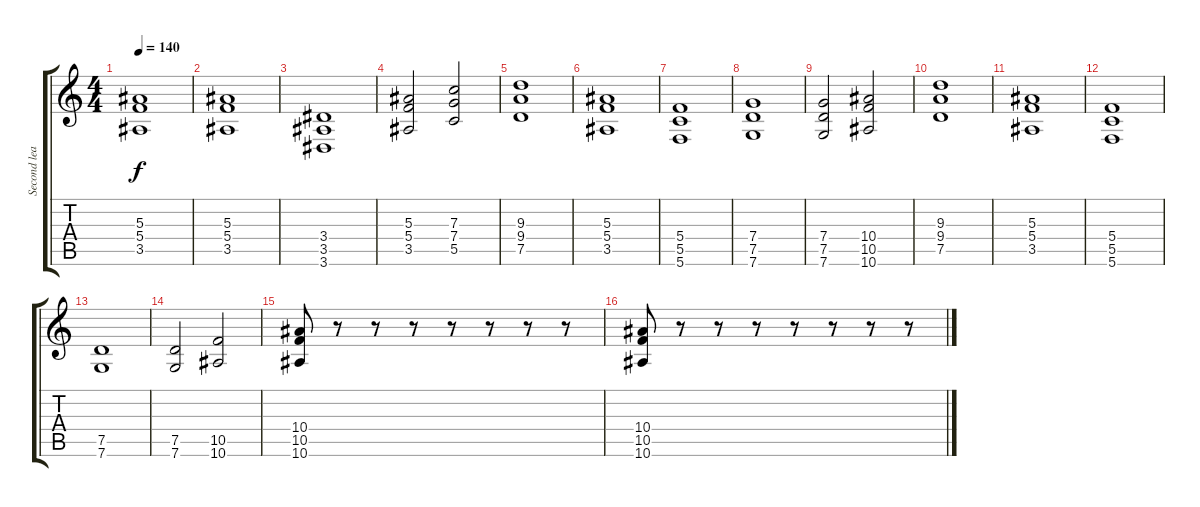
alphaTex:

\track ("Second lead" "Second lea") {instrument distortionguitar}
\staff {score tabs}
\tuning (D4 A3 F3 C3 G2 C2) {hide}
\ts (4 4)
\tempo 140
\clef g2
\ks c
(5.3 5.4 3.5).1{dy f} |
(5.3 5.4 3.5).1 |
(3.4 3.5 3.6).1 |
(5.3 5.4 3.5).2 (7.3 7.4 5.5).2 |
(9.3 9.4 7.5).1 |
(5.3 5.4 3.5).1 |
(5.4 5.5 5.6).1 |
(7.4 7.5 7.6).1 |
(7.4 7.5 7.6).2 (10.4 10.5 10.6).2 |
(9.3 9.4 7.5).1 |
(5.3 5.4 3.5).1 |
(5.4 5.5 5.6).1 |
(7.5 7.6).1 |
(7.5 7.6).2 (10.5 10.6).2 |
(10.4 10.5 10.6).8{instrument orchestrahit} r.8 r.8 r.8 r.8 r.8 r.8 r.8 |
(10.4 10.5 10.6).8 r.8 r.8 r.8 r.8 r.8 r.8 r.8
